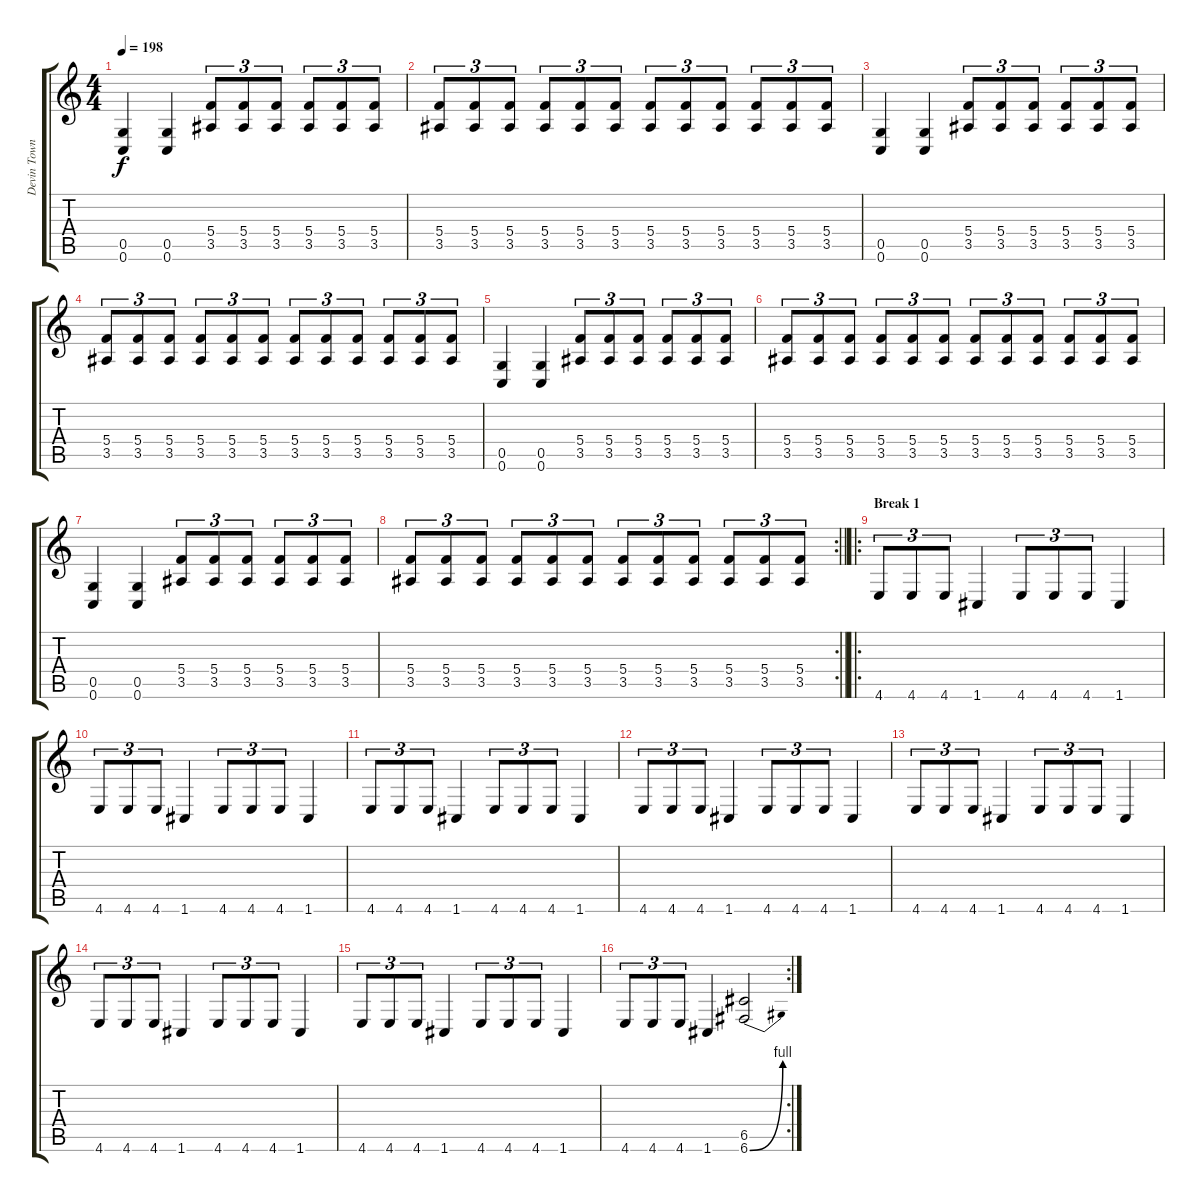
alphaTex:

\track ("Devin Townsend" "Devin Town") {instrument distortionguitar}
\staff {score tabs}
\tuning (E4 C4 G3 C3 G2 C2) {hide}
\ts (4 4)
\tempo 198
\clef g2
\ks c
(0.5 0.6).4{dy f} (0.5 0.6).4 (5.4 3.5).8{tu (3 2)} (5.4 3.5).8{tu (3 2)} (5.4 3.5).8{tu (3 2)} (5.4 3.5).8{tu (3 2)} (5.4 3.5).8{tu (3 2)} (5.4 3.5).8{tu (3 2)} |
(5.4 3.5).8{tu (3 2)} (5.4 3.5).8{tu (3 2)} (5.4 3.5).8{tu (3 2)} (5.4 3.5).8{tu (3 2)} (5.4 3.5).8{tu (3 2)} (5.4 3.5).8{tu (3 2)} (5.4 3.5).8{tu (3 2)} (5.4 3.5).8{tu (3 2)} (5.4 3.5).8{tu (3 2)} (5.4 3.5).8{tu (3 2)} (5.4 3.5).8{tu (3 2)} (5.4 3.5).8{tu (3 2)} |
(0.5 0.6).4 (0.5 0.6).4 (5.4 3.5).8{tu (3 2)} (5.4 3.5).8{tu (3 2)} (5.4 3.5).8{tu (3 2)} (5.4 3.5).8{tu (3 2)} (5.4 3.5).8{tu (3 2)} (5.4 3.5).8{tu (3 2)} |
(5.4 3.5).8{tu (3 2)} (5.4 3.5).8{tu (3 2)} (5.4 3.5).8{tu (3 2)} (5.4 3.5).8{tu (3 2)} (5.4 3.5).8{tu (3 2)} (5.4 3.5).8{tu (3 2)} (5.4 3.5).8{tu (3 2)} (5.4 3.5).8{tu (3 2)} (5.4 3.5).8{tu (3 2)} (5.4 3.5).8{tu (3 2)} (5.4 3.5).8{tu (3 2)} (5.4 3.5).8{tu (3 2)} |
(0.5 0.6).4 (0.5 0.6).4 (5.4 3.5).8{tu (3 2)} (5.4 3.5).8{tu (3 2)} (5.4 3.5).8{tu (3 2)} (5.4 3.5).8{tu (3 2)} (5.4 3.5).8{tu (3 2)} (5.4 3.5).8{tu (3 2)} |
(5.4 3.5).8{tu (3 2)} (5.4 3.5).8{tu (3 2)} (5.4 3.5).8{tu (3 2)} (5.4 3.5).8{tu (3 2)} (5.4 3.5).8{tu (3 2)} (5.4 3.5).8{tu (3 2)} (5.4 3.5).8{tu (3 2)} (5.4 3.5).8{tu (3 2)} (5.4 3.5).8{tu (3 2)} (5.4 3.5).8{tu (3 2)} (5.4 3.5).8{tu (3 2)} (5.4 3.5).8{tu (3 2)} |
(0.5 0.6).4 (0.5 0.6).4 (5.4 3.5).8{tu (3 2)} (5.4 3.5).8{tu (3 2)} (5.4 3.5).8{tu (3 2)} (5.4 3.5).8{tu (3 2)} (5.4 3.5).8{tu (3 2)} (5.4 3.5).8{tu (3 2)} |
\rc 2
\barLineRight lightlight
(5.4 3.5).8{tu (3 2)} (5.4 3.5).8{tu (3 2)} (5.4 3.5).8{tu (3 2)} (5.4 3.5).8{tu (3 2)} (5.4 3.5).8{tu (3 2)} (5.4 3.5).8{tu (3 2)} (5.4 3.5).8{tu (3 2)} (5.4 3.5).8{tu (3 2)} (5.4 3.5).8{tu (3 2)} (5.4 3.5).8{tu (3 2)} (5.4 3.5).8{tu (3 2)} (5.4 3.5).8{tu (3 2)} |
\ro
\section ("" "Break 1")
4.6.8{tu (3 2)} 4.6.8{tu (3 2)} 4.6.8{tu (3 2)} 1.6.4 4.6.8{tu (3 2)} 4.6.8{tu (3 2)} 4.6.8{tu (3 2)} 1.6.4 |
4.6.8{tu (3 2)} 4.6.8{tu (3 2)} 4.6.8{tu (3 2)} 1.6.4 4.6.8{tu (3 2)} 4.6.8{tu (3 2)} 4.6.8{tu (3 2)} 1.6.4 |
4.6.8{tu (3 2)} 4.6.8{tu (3 2)} 4.6.8{tu (3 2)} 1.6.4 4.6.8{tu (3 2)} 4.6.8{tu (3 2)} 4.6.8{tu (3 2)} 1.6.4 |
4.6.8{tu (3 2)} 4.6.8{tu (3 2)} 4.6.8{tu (3 2)} 1.6.4 4.6.8{tu (3 2)} 4.6.8{tu (3 2)} 4.6.8{tu (3 2)} 1.6.4 |
4.6.8{tu (3 2)} 4.6.8{tu (3 2)} 4.6.8{tu (3 2)} 1.6.4 4.6.8{tu (3 2)} 4.6.8{tu (3 2)} 4.6.8{tu (3 2)} 1.6.4 |
4.6.8{tu (3 2)} 4.6.8{tu (3 2)} 4.6.8{tu (3 2)} 1.6.4 4.6.8{tu (3 2)} 4.6.8{tu (3 2)} 4.6.8{tu (3 2)} 1.6.4 |
4.6.8{tu (3 2)} 4.6.8{tu (3 2)} 4.6.8{tu (3 2)} 1.6.4 4.6.8{tu (3 2)} 4.6.8{tu (3 2)} 4.6.8{tu (3 2)} 1.6.4 |
\rc 2
4.6.8{tu (3 2)} 4.6.8{tu (3 2)} 4.6.8{tu (3 2)} 1.6.4 (6.5 6.6{be (bend 0 0 60 4)}).2
